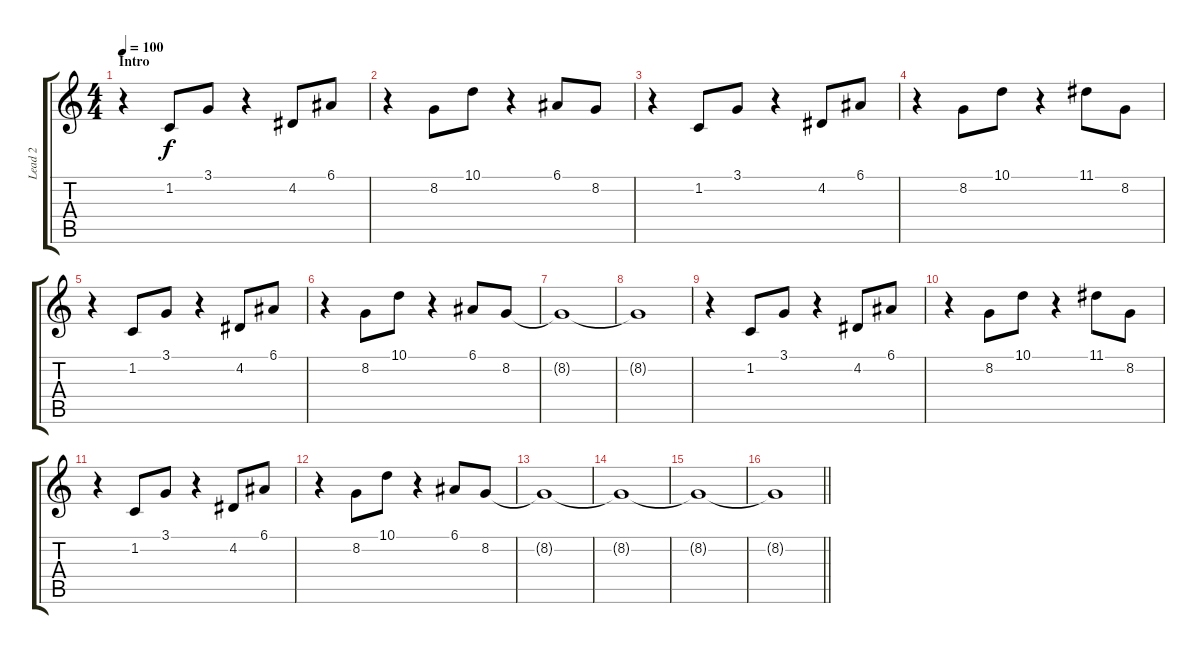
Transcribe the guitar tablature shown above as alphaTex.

\track ("Lead 2" "Lead 2") {instrument lead2sawtooth}
\staff {score tabs}
\tuning (E4 B3 G3 D3 A2 E2) {hide}
\ts (4 4)
\section ("" "Intro")
\tempo 100
\clef g2
\ks c
r.4{dy f instrument lead2sawtooth} 1.2.8 3.1.8 r.4 4.2.8 6.1.8 |
r.4 8.2.8 10.1.8 r.4 6.1.8 8.2.8 |
r.4 1.2.8 3.1.8 r.4 4.2.8 6.1.8 |
r.4 8.2.8 10.1.8 r.4 11.1.8 8.2.8 |
r.4 1.2.8 3.1.8 r.4 4.2.8 6.1.8 |
r.4 8.2.8 10.1.8 r.4 6.1.8 8.2.8 |
8.2{t}.1{volume 1} |
8.2{t}.1 |
r.4{volume 14} 1.2.8 3.1.8 r.4 4.2.8 6.1.8 |
r.4 8.2.8 10.1.8 r.4 11.1.8 8.2.8 |
r.4 1.2.8 3.1.8 r.4 4.2.8 6.1.8 |
r.4 8.2.8 10.1.8 r.4 6.1.8 8.2.8 |
8.2{t}.1 |
8.2{t}.1 |
8.2{t}.1 |
\barLineRight lightlight
8.2{t}.1
